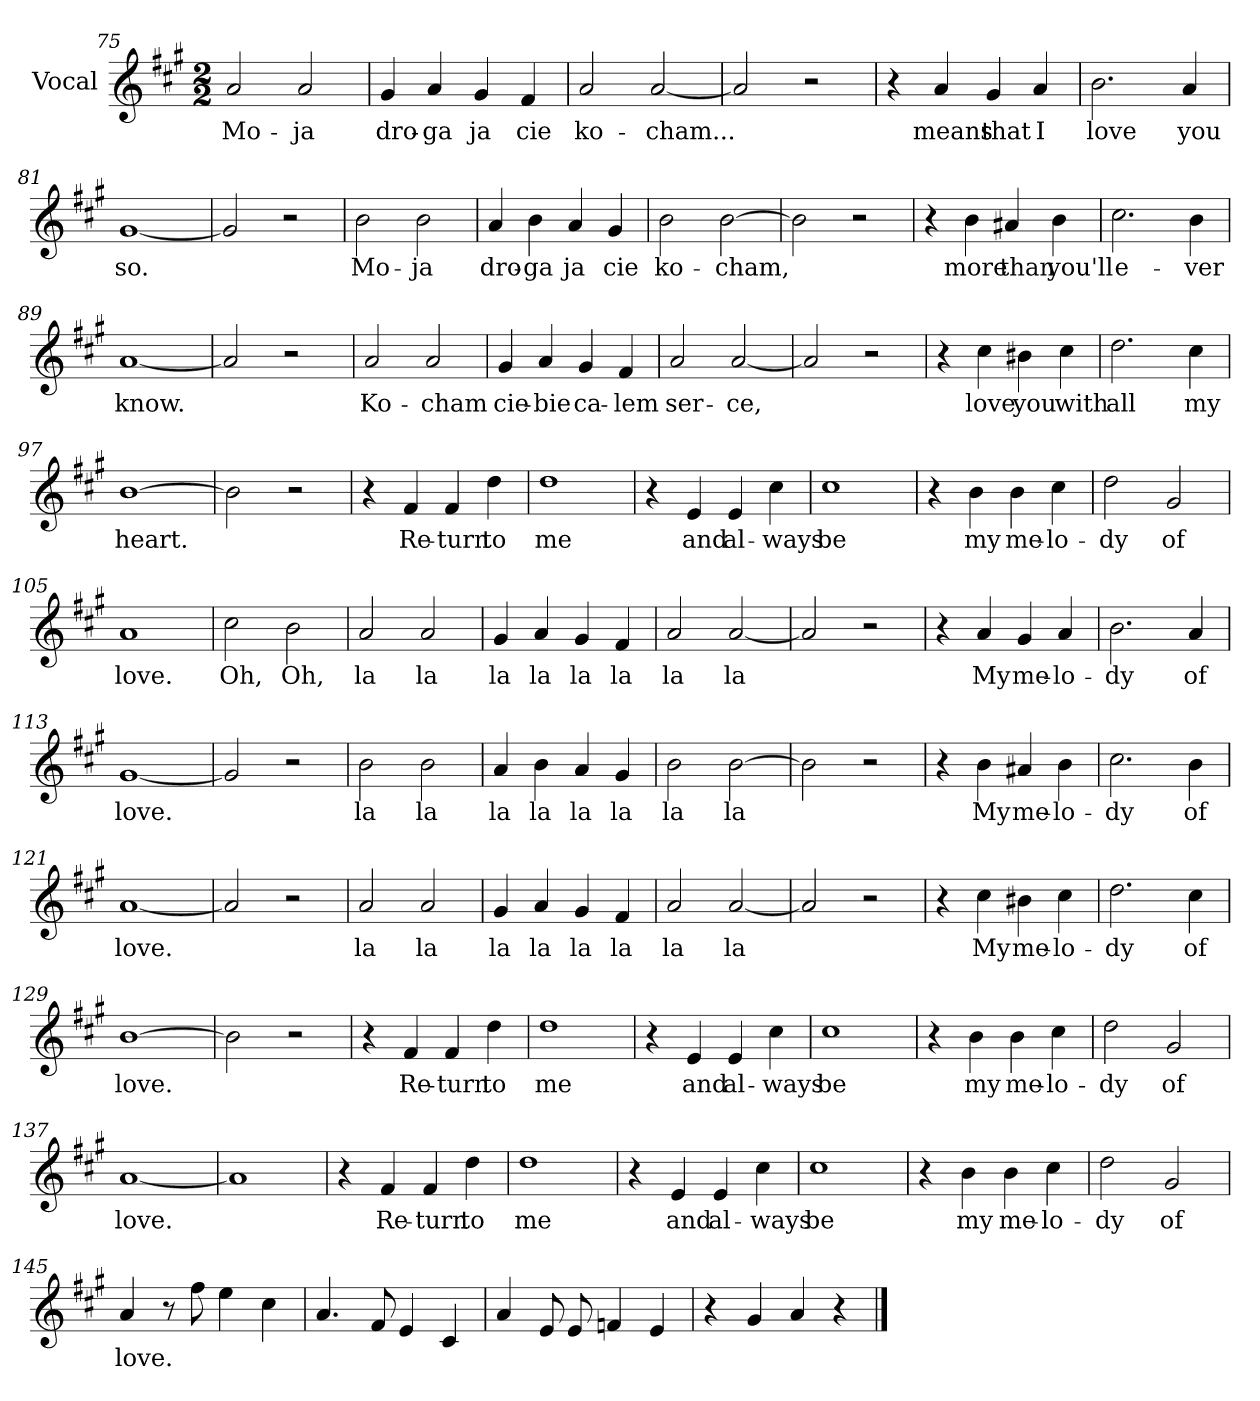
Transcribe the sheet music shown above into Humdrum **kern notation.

**kern	**text
*part1	*part1
*staff1	*staff1
*I"Vocal	*
*I'Vocal	*
*clefG2	*
*k[f#c#g#]	*
*M2/2	*
=75	=75
2a/	Mo-
2a/	ja
=76	=76
4g#/	dro-
4a/	ga
4g#/	ja
4f#/	cie
!!LO:LB:g=z
=77	=77
2a/	ko-
[<2a/	cham...
=78	=78
2a/]	.
2r	.
=79	=79
4r	.
4a/	means
4g#/	that
4a/	I
=80	=80
2.b\	love
4a/	you
=81	=81
[<1g#	so.
=82	=82
2g#/]	.
2r	.
=83	=83
2b\	Mo-
2b\	ja
!!LO:LB:g=z
=84	=84
4a/	dro-
4b\	ga
4a/	ja
4g#/	cie
=85	=85
2b\	ko-
[>2b\	cham,
=86	=86
2b\]	.
2r	.
=87	=87
4r	.
4b\	more
4a#X/	than
4b\	you'll
=88	=88
2.cc#\	e-
4b\	ver
=89	=89
[<1a	know.
=90	=90
2a/]	.
2r	.
!!LO:LB:g=z
=91	=91
2a/	Ko-
2a/	cham
=92	=92
4g#/	cie-
4a/	bie
4g#/	ca-
4f#/	lem
=93	=93
2a/	ser-
[<2a/	ce,
=94	=94
2a/]	.
2r	.
=95	=95
4r	.
4cc#\	love
4b#X\	you
4cc#\	with
=96	=96
2.dd\	all
4cc#\	my
=97	=97
[>1b	heart.
!!LO:LB:g=z
=98	=98
2b\]	.
2r	.
=99	=99
4r	.
4f#/	Re-
4f#/	turn
4dd\	to
=100	=100
1dd	me
=101	=101
4r	.
4e/	and
4e/	al-
4cc#\	ways
=102	=102
1cc#	be
=103	=103
4r	.
4b\	my
4b\	me-
4cc#\	lo-
=104	=104
2dd\	dy
2g#/	of
!!LO:LB:g=z
=105	=105
1a	love.
=106	=106
2cc#\	Oh,
2b\	Oh,
=107	=107
2a/	la
2a/	la
=108	=108
4g#/	la
4a/	la
4g#/	la
4f#/	la
=109	=109
2a/	la
[<2a/	la
=110	=110
2a/]	.
2r	.
=111	=111
4r	.
4a/	My
4g#/	me-
4a/	lo-
!!LO:LB:g=z
=112	=112
2.b\	dy
4a/	of
=113	=113
[<1g#	love.
=114	=114
2g#/]	.
2r	.
=115	=115
2b\	la
2b\	la
=116	=116
4a/	la
4b\	la
4a/	la
4g#/	la
=117	=117
2b\	la
[>2b\	la
=118	=118
2b\]	.
2r	.
!!LO:LB:g=z
=119	=119
4r	.
4b\	My
4a#X/	me-
4b\	lo-
=120	=120
2.cc#\	dy
4b\	of
=121	=121
[<1a	love.
=122	=122
2a/]	.
2r	.
=123	=123
2a/	la
2a/	la
=124	=124
4g#/	la
4a/	la
4g#/	la
4f#/	la
=125	=125
2a/	la
[<2a/	la
!!LO:PB:g=z
=126	=126
2a/]	.
2r	.
=127	=127
4r	.
4cc#\	My
4b#X\	me-
4cc#\	lo-
=128	=128
2.dd\	dy
4cc#\	of
=129	=129
[>1b	love.
=130	=130
2b\]	.
2r	.
=131	=131
4r	.
4f#/	Re-
4f#/	turn
4dd\	to
=132	=132
1dd	me
!!LO:LB:g=z
=133	=133
4r	.
4e/	and
4e/	al-
4cc#\	ways
=134	=134
1cc#	be
=135	=135
4r	.
4b\	my
4b\	me-
4cc#\	lo-
=136	=136
2dd\	dy
2g#/	of
=137	=137
[<1a	love.
=138	=138
1a]	.
=139	=139
4r	.
4f#/	Re-
4f#/	turn
4dd\	to
!!LO:LB:g=z
=140	=140
1dd	me
=141	=141
4r	.
4e/	and
4e/	al-
4cc#\	ways
=142	=142
1cc#	be
=143	=143
4r	.
4b\	my
4b\	me-
4cc#\	lo-
=144	=144
2dd\	dy
2g#/	of
=145	=145
4a/	love.
8r	.
8ff#\	.
4ee\	.
4cc#\	.
!!LO:LB:g=z
=146	=146
4.a/	.
8f#/	.
4e/	.
4c#/	.
=147	=147
4a/	.
8e/L	.
8e/	.
4fn/	.
4e/	.
=148	=148
4r	.
4g#/	.
4a/	.
4r	.
==	==
*-	*-
